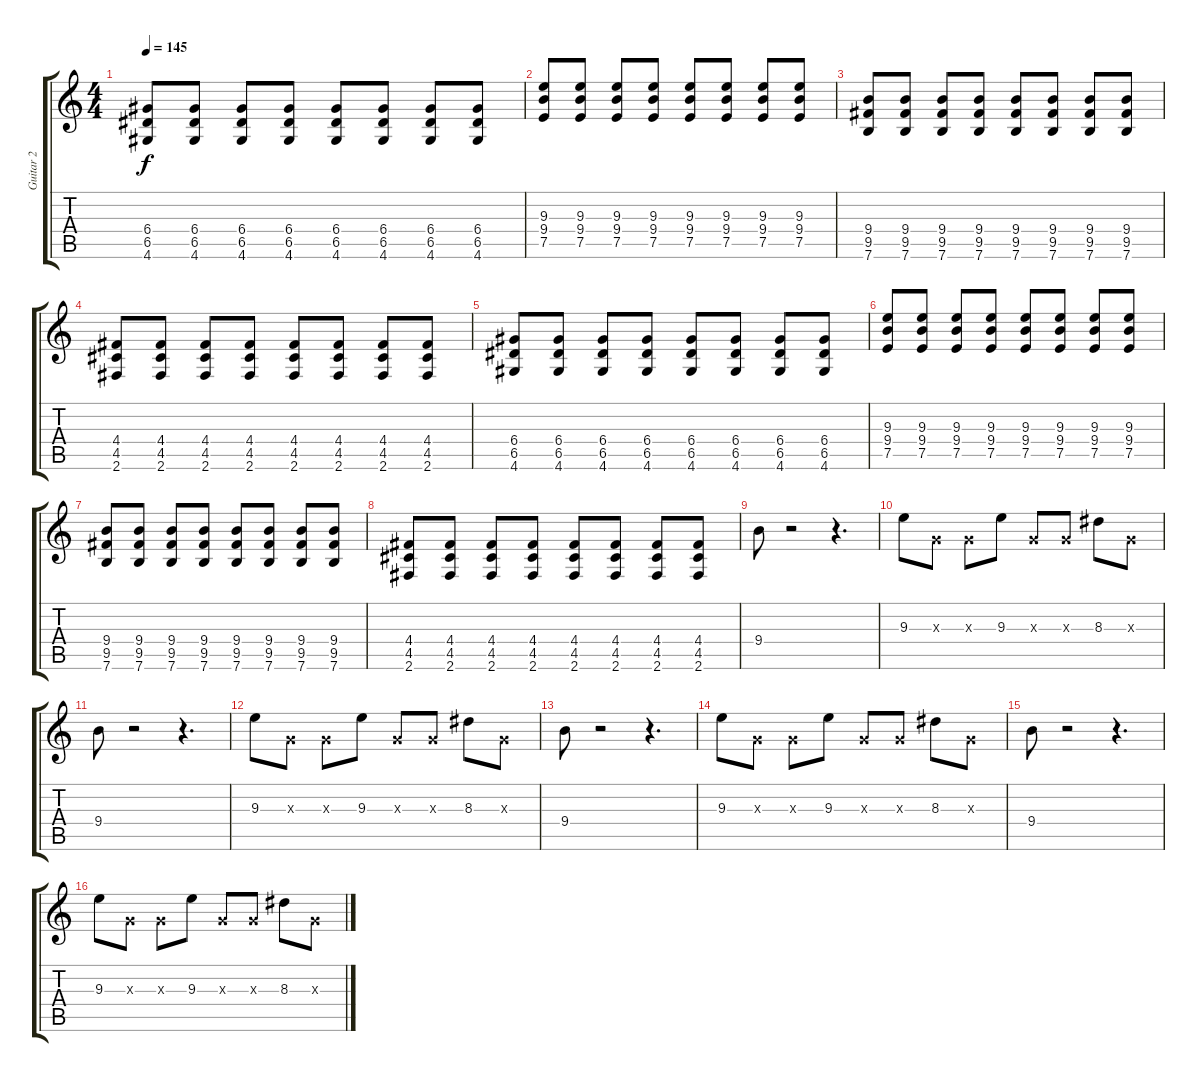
\track ("Guitar 2" "Guitar 2") {instrument overdrivenguitar}
\staff {score tabs}
\tuning (E4 B3 G3 D3 A2 E2) {hide}
\ts (4 4)
\tempo 145
\clef g2
\ks c
(6.4 6.5 4.6).8{dy f volume 10} (6.4 6.5 4.6).8 (6.4 6.5 4.6).8 (6.4 6.5 4.6).8 (6.4 6.5 4.6).8 (6.4 6.5 4.6).8 (6.4 6.5 4.6).8 (6.4 6.5 4.6).8 |
(9.3 9.4 7.5).8 (9.3 9.4 7.5).8 (9.3 9.4 7.5).8 (9.3 9.4 7.5).8 (9.3 9.4 7.5).8 (9.3 9.4 7.5).8 (9.3 9.4 7.5).8 (9.3 9.4 7.5).8 |
(9.4 9.5 7.6).8 (9.4 9.5 7.6).8 (9.4 9.5 7.6).8 (9.4 9.5 7.6).8 (9.4 9.5 7.6).8 (9.4 9.5 7.6).8 (9.4 9.5 7.6).8 (9.4 9.5 7.6).8 |
(4.4 4.5 2.6).8 (4.4 4.5 2.6).8 (4.4 4.5 2.6).8 (4.4 4.5 2.6).8 (4.4 4.5 2.6).8 (4.4 4.5 2.6).8 (4.4 4.5 2.6).8 (4.4 4.5 2.6).8 |
(6.4 6.5 4.6).8 (6.4 6.5 4.6).8 (6.4 6.5 4.6).8 (6.4 6.5 4.6).8 (6.4 6.5 4.6).8 (6.4 6.5 4.6).8 (6.4 6.5 4.6).8 (6.4 6.5 4.6).8 |
(9.3 9.4 7.5).8 (9.3 9.4 7.5).8 (9.3 9.4 7.5).8 (9.3 9.4 7.5).8 (9.3 9.4 7.5).8 (9.3 9.4 7.5).8 (9.3 9.4 7.5).8 (9.3 9.4 7.5).8 |
(9.4 9.5 7.6).8 (9.4 9.5 7.6).8 (9.4 9.5 7.6).8 (9.4 9.5 7.6).8 (9.4 9.5 7.6).8 (9.4 9.5 7.6).8 (9.4 9.5 7.6).8 (9.4 9.5 7.6).8 |
(4.4 4.5 2.6).8 (4.4 4.5 2.6).8 (4.4 4.5 2.6).8 (4.4 4.5 2.6).8 (4.4 4.5 2.6).8 (4.4 4.5 2.6).8 (4.4 4.5 2.6).8 (4.4 4.5 2.6).8 |
9.4.8{volume 15 instrument overdrivenguitar} r.2 r.4{d} |
9.3.8 0.3{x}.8 0.3{x}.8 9.3.8 0.3{x}.8 0.3{x}.8 8.3.8 0.3{x}.8 |
9.4.8{volume 15 instrument overdrivenguitar} r.2 r.4{d} |
9.3.8 0.3{x}.8 0.3{x}.8 9.3.8 0.3{x}.8 0.3{x}.8 8.3.8 0.3{x}.8 |
9.4.8{volume 15 instrument overdrivenguitar} r.2 r.4{d} |
9.3.8 0.3{x}.8 0.3{x}.8 9.3.8 0.3{x}.8 0.3{x}.8 8.3.8 0.3{x}.8 |
9.4.8{volume 15 instrument overdrivenguitar} r.2 r.4{d} |
9.3.8 0.3{x}.8 0.3{x}.8 9.3.8 0.3{x}.8 0.3{x}.8 8.3.8 0.3{x}.8
